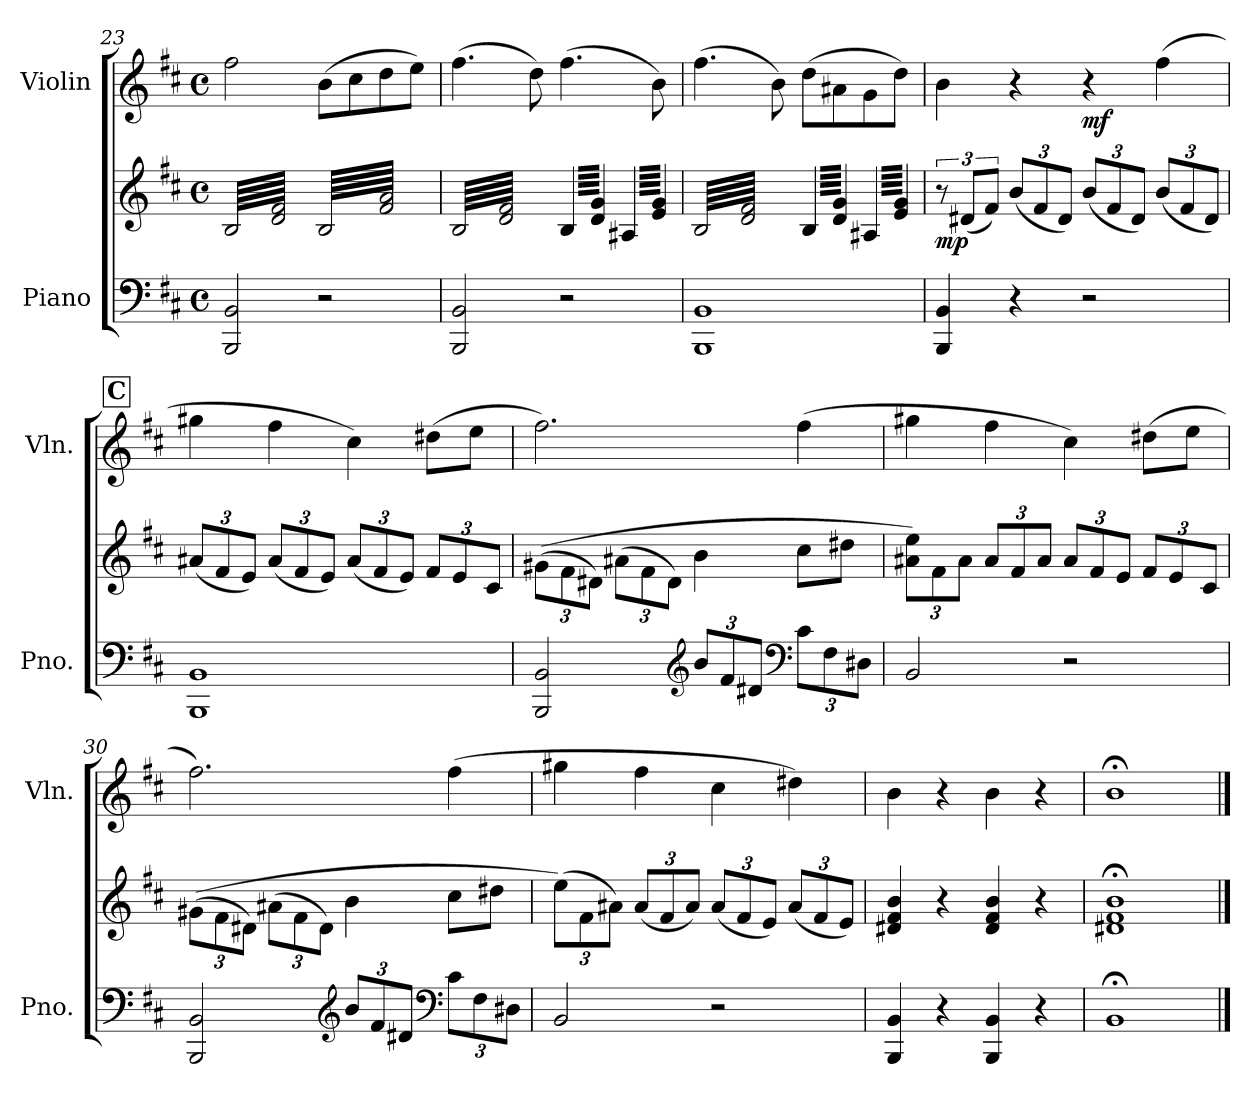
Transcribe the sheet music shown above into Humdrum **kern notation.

**kern	**kern	**dynam	**kern	**dynam
*part2	*part2	*part2	*part1	*part1
*staff3	*staff2	*staff2/3	*staff1	*staff1
*I"Piano	*	*	*I"Violin	*
*I'Pno.	*	*	*I'Vln.	*
*clefF4	*clefG2	*	*clefG2	*
*k[f#c#]	*k[f#c#]	*	*k[f#c#]	*
*M4/4	*M4/4	*	*M4/4	*
*met(c)	*met(c)	*	*met(c)	*
=23	=23	=23	=23	=23
*	*tremolo	*	*	*
2BBB/ 2BB/	64B/LLLL	.	2ff#\	.
.	64d/ 64f#/	.	.	.
.	64B/	.	.	.
.	64d/ 64f#/	.	.	.
.	64B/	.	.	.
.	64d/ 64f#/	.	.	.
.	64B/	.	.	.
.	64d/ 64f#/	.	.	.
.	64B/	.	.	.
.	64d/ 64f#/	.	.	.
.	64B/	.	.	.
.	64d/ 64f#/	.	.	.
.	64B/	.	.	.
.	64d/ 64f#/	.	.	.
.	64B/	.	.	.
.	64d/ 64f#/	.	.	.
.	64B/	.	.	.
.	64d/ 64f#/	.	.	.
.	64B/	.	.	.
.	64d/ 64f#/	.	.	.
.	64B/	.	.	.
.	64d/ 64f#/	.	.	.
.	64B/	.	.	.
.	64d/ 64f#/	.	.	.
.	64B/	.	.	.
.	64d/ 64f#/	.	.	.
.	64B/	.	.	.
.	64d/ 64f#/	.	.	.
.	64B/	.	.	.
.	64d/ 64f#/	.	.	.
.	64B/	.	.	.
.	64d/ 64f#/JJJJ	.	.	.
2r	64B/LLLL	.	(>8b\L	.
.	64f#/ 64a/	.	.	.
.	64B/	.	.	.
.	64f#/ 64a/	.	.	.
.	64B/	.	.	.
.	64f#/ 64a/	.	.	.
.	64B/	.	.	.
.	64f#/ 64a/	.	.	.
.	64B/	.	8cc#\	.
.	64f#/ 64a/	.	.	.
.	64B/	.	.	.
.	64f#/ 64a/	.	.	.
.	64B/	.	.	.
.	64f#/ 64a/	.	.	.
.	64B/	.	.	.
.	64f#/ 64a/	.	.	.
.	64B/	.	8dd\	.
.	64f#/ 64a/	.	.	.
.	64B/	.	.	.
.	64f#/ 64a/	.	.	.
.	64B/	.	.	.
.	64f#/ 64a/	.	.	.
.	64B/	.	.	.
.	64f#/ 64a/	.	.	.
.	64B/	.	8ee\J)	.
.	64f#/ 64a/	.	.	.
.	64B/	.	.	.
.	64f#/ 64a/	.	.	.
.	64B/	.	.	.
.	64f#/ 64a/	.	.	.
.	64B/	.	.	.
.	64f#/ 64a/JJJJ	.	.	.
=24	=24	=24	=24	=24
2BBB/ 2BB/	64B/LLLL	.	(>4.ff#\	.
.	64d/ 64f#/	.	.	.
.	64B/	.	.	.
.	64d/ 64f#/	.	.	.
.	64B/	.	.	.
.	64d/ 64f#/	.	.	.
.	64B/	.	.	.
.	64d/ 64f#/	.	.	.
.	64B/	.	.	.
.	64d/ 64f#/	.	.	.
.	64B/	.	.	.
.	64d/ 64f#/	.	.	.
.	64B/	.	.	.
.	64d/ 64f#/	.	.	.
.	64B/	.	.	.
.	64d/ 64f#/	.	.	.
.	64B/	.	.	.
.	64d/ 64f#/	.	.	.
.	64B/	.	.	.
.	64d/ 64f#/	.	.	.
.	64B/	.	.	.
.	64d/ 64f#/	.	.	.
.	64B/	.	.	.
.	64d/ 64f#/	.	.	.
.	64B/	.	8dd\)	.
.	64d/ 64f#/	.	.	.
.	64B/	.	.	.
.	64d/ 64f#/	.	.	.
.	64B/	.	.	.
.	64d/ 64f#/	.	.	.
.	64B/	.	.	.
.	64d/ 64f#/JJJJ	.	.	.
2r	64B/LLLL	.	(>4.ff#\	.
.	64d/ 64g/	.	.	.
.	64B/	.	.	.
.	64d/ 64g/	.	.	.
.	64B/	.	.	.
.	64d/ 64g/	.	.	.
.	64B/	.	.	.
.	64d/ 64g/	.	.	.
.	64B/	.	.	.
.	64d/ 64g/	.	.	.
.	64B/	.	.	.
.	64d/ 64g/	.	.	.
.	64B/	.	.	.
.	64d/ 64g/	.	.	.
.	64B/	.	.	.
.	64d/ 64g/JJJJ	.	.	.
.	64A#X/LLLL	.	.	.
.	64e/ 64g/	.	.	.
.	64A#X/	.	.	.
.	64e/ 64g/	.	.	.
.	64A#X/	.	.	.
.	64e/ 64g/	.	.	.
.	64A#X/	.	.	.
.	64e/ 64g/	.	.	.
.	64A#X/	.	8b\)	.
.	64e/ 64g/	.	.	.
.	64A#X/	.	.	.
.	64e/ 64g/	.	.	.
.	64A#X/	.	.	.
.	64e/ 64g/	.	.	.
.	64A#X/	.	.	.
.	64e/ 64g/JJJJ	.	.	.
!!LO:PB:g=z
=25	=25	=25	=25	=25
1BBB 1BB	64B/LLLL	.	(>4.ff#\	.
.	64d/ 64f#/	.	.	.
.	64B/	.	.	.
.	64d/ 64f#/	.	.	.
.	64B/	.	.	.
.	64d/ 64f#/	.	.	.
.	64B/	.	.	.
.	64d/ 64f#/	.	.	.
.	64B/	.	.	.
.	64d/ 64f#/	.	.	.
.	64B/	.	.	.
.	64d/ 64f#/	.	.	.
.	64B/	.	.	.
.	64d/ 64f#/	.	.	.
.	64B/	.	.	.
.	64d/ 64f#/	.	.	.
.	64B/	.	.	.
.	64d/ 64f#/	.	.	.
.	64B/	.	.	.
.	64d/ 64f#/	.	.	.
.	64B/	.	.	.
.	64d/ 64f#/	.	.	.
.	64B/	.	.	.
.	64d/ 64f#/	.	.	.
.	64B/	.	8b\)	.
.	64d/ 64f#/	.	.	.
.	64B/	.	.	.
.	64d/ 64f#/	.	.	.
.	64B/	.	.	.
.	64d/ 64f#/	.	.	.
.	64B/	.	.	.
.	64d/ 64f#/JJJJ	.	.	.
.	64B/LLLL	.	(>8dd\L	.
.	64d/ 64g/	.	.	.
.	64B/	.	.	.
.	64d/ 64g/	.	.	.
.	64B/	.	.	.
.	64d/ 64g/	.	.	.
.	64B/	.	.	.
.	64d/ 64g/	.	.	.
.	64B/	.	8a#X\	.
.	64d/ 64g/	.	.	.
.	64B/	.	.	.
.	64d/ 64g/	.	.	.
.	64B/	.	.	.
.	64d/ 64g/	.	.	.
.	64B/	.	.	.
.	64d/ 64g/JJJJ	.	.	.
.	64A#X/LLLL	.	8g\	.
.	64e/ 64g/	.	.	.
.	64A#X/	.	.	.
.	64e/ 64g/	.	.	.
.	64A#X/	.	.	.
.	64e/ 64g/	.	.	.
.	64A#X/	.	.	.
.	64e/ 64g/	.	.	.
.	64A#X/	.	8dd\J)	.
.	64e/ 64g/	.	.	.
.	64A#X/	.	.	.
.	64e/ 64g/	.	.	.
.	64A#X/	.	.	.
.	64e/ 64g/	.	.	.
.	64A#X/	.	.	.
.	64e/ 64g/JJJJ	.	.	.
*	*Xtremolo	*	*	*
=26	=26	=26	=26	=26
!	!	!LO:DY:b	!	!
4BBB/ 4BB/	12r	mp	4b\	.
.	.	.	.	.
.	.	.	.	.
.	.	.	.	.
.	.	.	.	.
.	.	.	.	.
.	(<12d#X/L	.	.	.
.	.	.	.	.
.	.	.	.	.
.	12f#/J)	.	.	.
*	*Xbrackettup	*	*	*
4r	(<12b/L	.	4r	.
.	12f#/	.	.	.
.	12d#/J)	.	.	.
!	!	!	!	!LO:DY:b
2r	(<12b/L	.	4r	mf
.	12f#/	.	.	.
.	12d#/J)	.	.	.
.	(<12b/L	.	(>4ff#\	.
.	12f#/	.	.	.
.	12d#/J)	.	.	.
!!LO:REH:place=s1:a:B:fs=14:t=C
=27	=27	=27	=27	=27
1BBB 1BB	(<12a#X/L	.	4gg#X\	.
.	12f#/	.	.	.
.	12e/J)	.	.	.
.	(<12a#/L	.	4ff#\	.
.	12f#/	.	.	.
.	12e/J)	.	.	.
.	(<12a#/L	.	4cc#\)	.
.	12f#/	.	.	.
.	12e/J)	.	.	.
.	12f#/L	.	(>8dd#X\L	.
.	12e/	.	.	.
.	.	.	8ee\J	.
.	12c#/J	.	.	.
!!LO:LB:g=z
=28	=28	=28	=28	=28
2BBB/ 2BB/	(>(>12g#X\L	.	2.ff#\)	.
.	12f#\	.	.	.
.	12d#X\J)	.	.	.
.	(>12a#X\L	.	.	.
.	12f#\	.	.	.
.	12d#\J)	.	.	.
*clefG2	*	*	*	*
*Xbrackettup	*	*	*	*
12b/L	4b\	.	.	.
12f#/	.	.	.	.
12d#X/J	.	.	.	.
*clefF4	*	*	*	*
12c#\L	8cc#\L	.	(>4ff#\	.
12F#\	.	.	.	.
.	8dd#X\J	.	.	.
12D#X\J	.	.	.	.
=29	=29	=29	=29	=29
2BB/	12a#X\ 12ee\L)	.	4gg#X\	.
.	12f#\	.	.	.
.	12a#\J	.	.	.
.	12a#/L	.	4ff#\	.
.	12f#/	.	.	.
.	12a#/J	.	.	.
2r	12a#/L	.	4cc#\)	.
.	12f#/	.	.	.
.	12e/J	.	.	.
.	12f#/L	.	(>8dd#X\L	.
.	12e/	.	.	.
.	.	.	8ee\J	.
.	12c#/J	.	.	.
!!LO:LB:g=z
=30	=30	=30	=30	=30
2BBB/ 2BB/	(>(>12g#X\L	.	2.ff#\)	.
.	12f#\	.	.	.
.	12d#X\J)	.	.	.
.	(>12a#X\L	.	.	.
.	12f#\	.	.	.
.	12d#\J)	.	.	.
*clefG2	*	*	*	*
12b/L	4b\	.	.	.
12f#/	.	.	.	.
12d#X/J	.	.	.	.
*clefF4	*	*	*	*
12c#\L	8cc#\L	.	(>4ff#\	.
12F#\	.	.	.	.
.	8dd#X\J	.	.	.
12D#X\J	.	.	.	.
=31	=31	=31	=31	=31
2BB/	(<12ee\L)	.	4gg#X\	.
.	12f#\	.	.	.
.	12a#X\J)	.	.	.
.	(<12a#/L	.	4ff#\	.
.	12f#/	.	.	.
.	12a#/J)	.	.	.
2r	(<12a#/L	.	4cc#\	.
.	12f#/	.	.	.
.	12e/J)	.	.	.
.	(<12a#/L	.	4dd#X\)	.
.	12f#/	.	.	.
.	12e/J)	.	.	.
=32	=32	=32	=32	=32
4BBB/ 4BB/	4d#X/ 4f#/ 4b/	.	4b\	.
4r	4r	.	4r	.
4BBB/ 4BB/	4d#/ 4f#/ 4b/	.	4b\	.
4r	4r	.	4r	.
=33	=33	=33	=33	=33
1BB;<	1d#X;< 1f#;< 1b;<	.	1b;<	.
==	==	==	==	==
*-	*-	*-	*-	*-
